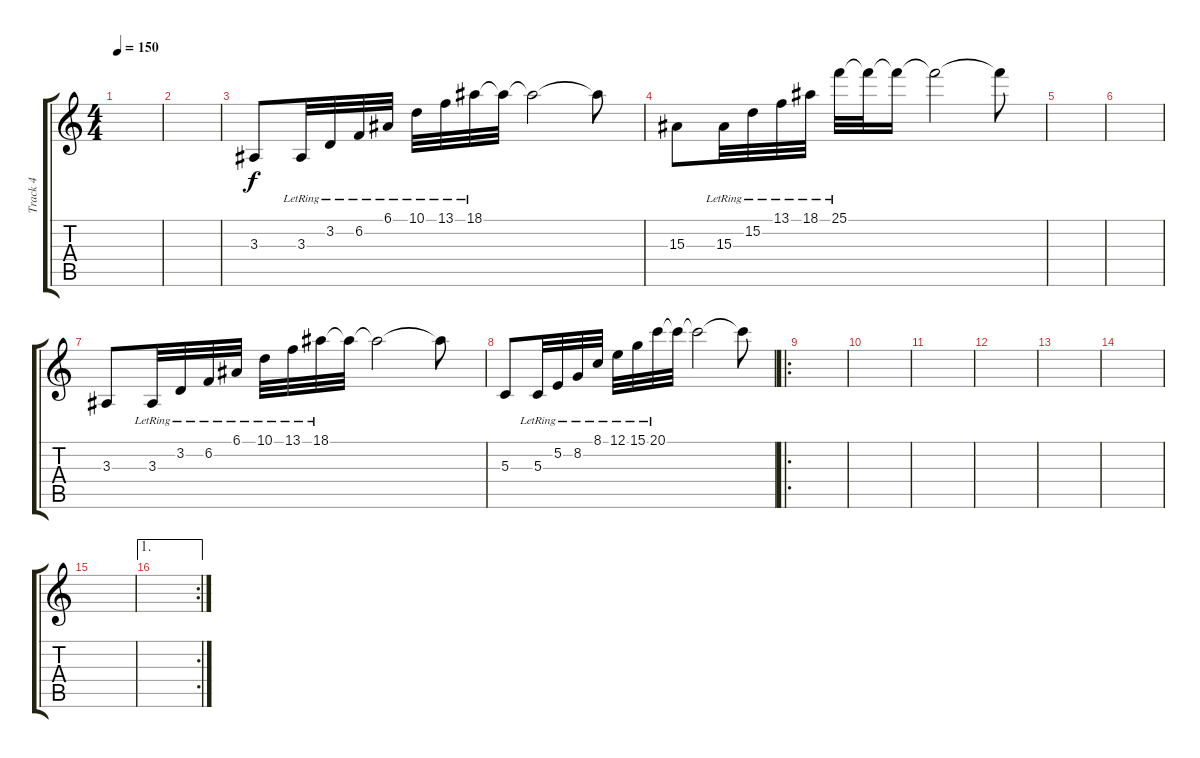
\track ("Track 4" "Track 4") {instrument orchestralharp}
\staff {score tabs}
\tuning (E4 B3 G3 D3 A2 E2) {hide}
\ts (4 4)
\tempo 150
\clef g2
\ks c
|
|
3.3.8 3.3{lr}.32 3.2{lr}.32 6.2{lr}.32 6.1{lr}.32 10.1{lr}.32 13.1{lr}.32 18.1{lr}.32 18.1{t}.32 18.1{t}.2 18.1{t}.8 |
15.3.8 15.3{lr}.32 15.2{lr}.32 13.1{lr}.32 18.1{lr}.32 25.1{lr}.32 25.1{t}.32 25.1{t}.16 25.1{t}.2 25.1{t}.8 |
|
|
3.3.8 3.3{lr}.32 3.2{lr}.32 6.2{lr}.32 6.1{lr}.32 10.1{lr}.32 13.1{lr}.32 18.1{lr}.32 18.1{t}.32 18.1{t}.2 18.1{t}.8 |
5.3.8 5.3{lr}.32 5.2{lr}.32 8.2{lr}.32 8.1{lr}.32 12.1{lr}.32 15.1{lr}.32 20.1{lr}.32 20.1{t}.32 20.1{t}.2 20.1{t}.8 |
\ro
|
|
|
|
|
|
|
\ae 1
\rc 2
